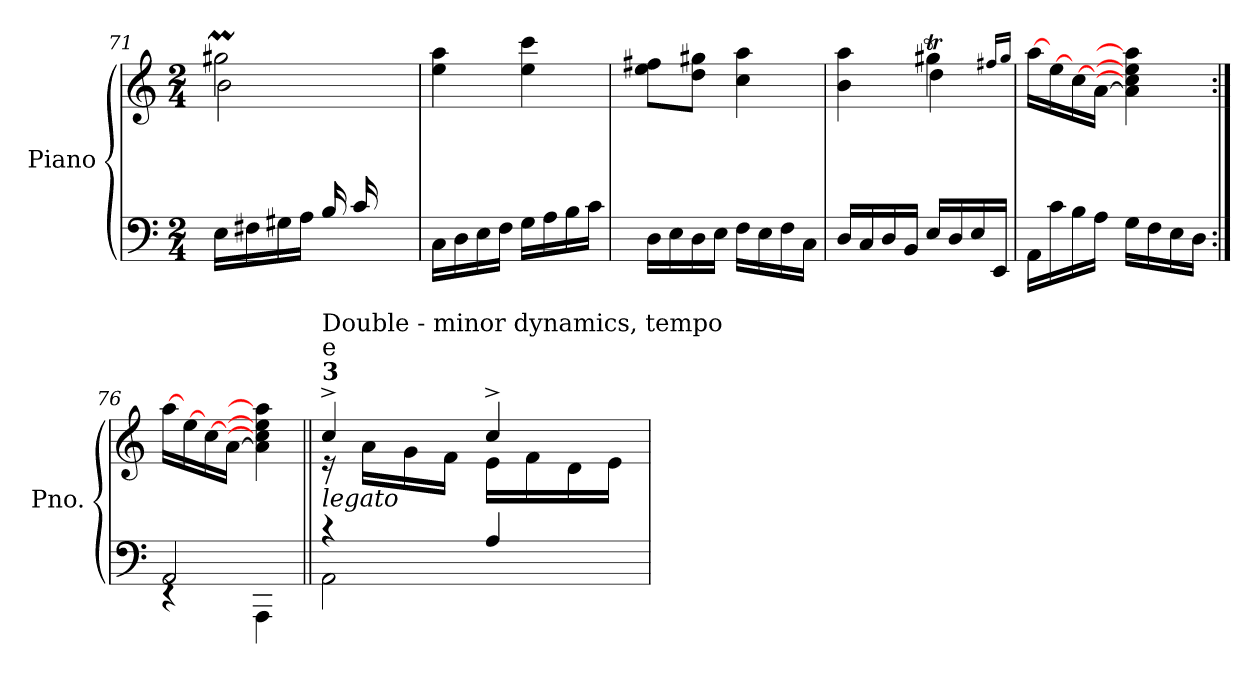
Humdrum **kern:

**kern	**kern	**dynam
*part1	*part1	*part1
*staff2	*staff1	*staff1/2
*I"Piano	*	*
*I'Pno.	*	*
*clefF4	*clefG2	*
*k[]	*k[]	*
*M2/4	*M2/4	*
=71	=71	=71
*	*^	*
*	*	*^	*
16E\LL	2gg#Xm\	2b\	4.ryy	.
16F#X\	.	.	.	.
16G#X\	.	.	.	.
16A\JJ	.	.	.	.
16B/LL	.	.	.	.
16c/	.	.	.	.
8ryy	.	.	16d\	.
.	.	.	16e\JJ	.
*	*v	*v	*v	*
=72	=72	=72
16C\LL	4ee\ 4aa\	.
16D\	.	.
16E\	.	.
16F\JJ	.	.
16G\LL	4ee\ 4ccc\	.
16A\	.	.
16B\	.	.
16c\JJ	.	.
!!LO:LB:g=z
=73	=73	=73
16D\LL	8ee\ 8ff#X\L	.
16E\	.	.
16D\	8dd\ 8gg#X\J	.
16E\JJ	.	.
16F\LL	4cc\ 4aa\	.
16E\	.	.
16F\	.	.
16C\JJ	.	.
=74	=74	=74
*	*^	*
16D/LL	4b\ 4aa\	4ryy	.
16C/	.	.	.
16D/	.	.	.
16BB/JJ	.	.	.
16E/LL	4gg#Xt\	4dd\	.
16D/	.	.	.
16E/	.	.	.
16EE/JJ	.	.	.
*	*v	*v	*
.	16qff#X/LL	.
.	16qgg#/JJ	.
=75	=75	=75
16AA\LL	[16aa\LL	.
16c\	[16ee\	.
16B\	[16cc\	.
16A\JJ	[16a\JJ	.
16G\LL	4a\] 4cc\] 4ee\] 4aa\]	.
16F\	.	.
16E\	.	.
16D\JJ	.	.
=76:|!	=76:|!	=76:|!
*	*MM80	*
*^	*	*
2AA/	4rEE	[16aa\LL	.
.	.	[16ee\	.
.	.	[16cc\	.
.	.	[16a\JJ	.
.	4AAA\	4a\] 4cc\] 4ee\] 4aa\]	.
!!LO:PB:g=z
=77||	=77||	=77||	=77||
*	*	*MM96	*
*	*	*^	*
!	!	!LO:TX:a:B:t=3	!	!
!	!	!LO:TX:a:t=e	!	!
!	!	!LO:TX:a:t=Double - minor dynamics, tempo	!	!
!	!	!LO:TX:b:i:t=legato	!	!
!	!	!	!	!LO:DY:a=2
!	!	!	!	!LO:DY:n=1:a
4r	2AA\	4cc^/	16r	mf ff
.	.	.	16a\LL	.
.	.	.	16g\	.
.	.	.	16f\JJ	.
4A/	.	4cc^/	16e\LL	.
.	.	.	16f\	.
.	.	.	16d\	.
.	.	.	16e\JJ	.
*v	*v	*	*	*
*	*v	*v	*
=	=	=
*-	*-	*-
